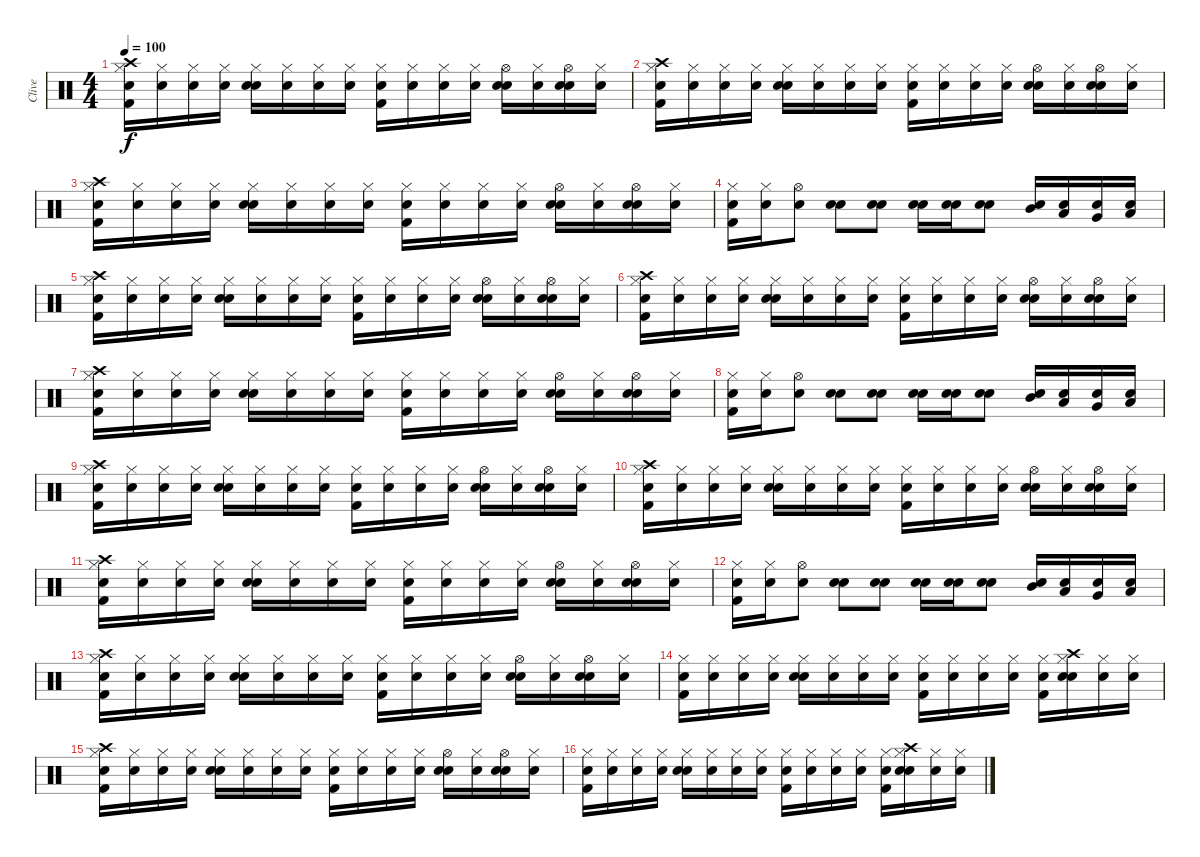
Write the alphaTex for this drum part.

\track ("Clive" "Clive") {instrument percussion}
\staff {score}
\articulation defaults
\ts (4 4)
\tempo 100
\clef neutral
\ks c
("Snare (hit)" "Kick (hit) 2" "Hi-Hat (closed)" "Crash high (hit)").16{dy f} ("Snare (hit)" "Hi-Hat (closed)").16 ("Snare (hit)" "Hi-Hat (closed)").16 ("Snare (hit)" "Hi-Hat (closed)").16 ("Snare (hit)" "Snare (hit) 2" "Hi-Hat (closed)").16 ("Snare (hit)" "Hi-Hat (closed)").16 ("Snare (hit)" "Hi-Hat (closed)").16 ("Snare (hit)" "Hi-Hat (closed)").16 ("Snare (hit)" "Kick (hit) 2" "Hi-Hat (closed)").16 ("Snare (hit)" "Hi-Hat (closed)").16 ("Snare (hit)" "Hi-Hat (closed)").16 ("Snare (hit)" "Hi-Hat (closed)").16 ("Snare (hit)" "Snare (hit) 2" "Hi-Hat (open)").16 ("Snare (hit)" "Hi-Hat (closed)").16 ("Snare (hit)" "Snare (hit) 2" "Hi-Hat (open)").16 ("Snare (hit)" "Hi-Hat (closed)").16 |
("Snare (hit)" "Kick (hit) 2" "Hi-Hat (closed)" "Crash high (hit)").16 ("Snare (hit)" "Hi-Hat (closed)").16 ("Snare (hit)" "Hi-Hat (closed)").16 ("Snare (hit)" "Hi-Hat (closed)").16 ("Snare (hit)" "Snare (hit) 2" "Hi-Hat (closed)").16 ("Snare (hit)" "Hi-Hat (closed)").16 ("Snare (hit)" "Hi-Hat (closed)").16 ("Snare (hit)" "Hi-Hat (closed)").16 ("Snare (hit)" "Kick (hit) 2" "Hi-Hat (closed)").16 ("Snare (hit)" "Hi-Hat (closed)").16 ("Snare (hit)" "Hi-Hat (closed)").16 ("Snare (hit)" "Hi-Hat (closed)").16 ("Snare (hit)" "Snare (hit) 2" "Hi-Hat (open)").16 ("Snare (hit)" "Hi-Hat (closed)").16 ("Snare (hit)" "Snare (hit) 2" "Hi-Hat (open)").16 ("Snare (hit)" "Hi-Hat (closed)").16 |
("Snare (hit)" "Kick (hit) 2" "Hi-Hat (closed)" "Crash high (hit)").16 ("Snare (hit)" "Hi-Hat (closed)").16 ("Snare (hit)" "Hi-Hat (closed)").16 ("Snare (hit)" "Hi-Hat (closed)").16 ("Snare (hit)" "Snare (hit) 2" "Hi-Hat (closed)").16 ("Snare (hit)" "Hi-Hat (closed)").16 ("Snare (hit)" "Hi-Hat (closed)").16 ("Snare (hit)" "Hi-Hat (closed)").16 ("Snare (hit)" "Kick (hit) 2" "Hi-Hat (closed)").16 ("Snare (hit)" "Hi-Hat (closed)").16 ("Snare (hit)" "Hi-Hat (closed)").16 ("Snare (hit)" "Hi-Hat (closed)").16 ("Snare (hit)" "Snare (hit) 2" "Hi-Hat (open)").16 ("Snare (hit)" "Hi-Hat (closed)").16 ("Snare (hit)" "Snare (hit) 2" "Hi-Hat (open)").16 ("Snare (hit)" "Hi-Hat (closed)").16 |
("Snare (hit)" "Kick (hit) 2" "Hi-Hat (closed)").16 ("Snare (hit)" "Hi-Hat (closed)").16 ("Snare (hit)" "Hi-Hat (open)").8 ("Snare (hit)" "Snare (hit) 2").8 ("Snare (hit)" "Snare (hit) 2").8 ("Snare (hit)" "Snare (hit) 2").16 ("Snare (hit)" "Snare (hit) 2").16 ("Snare (hit)" "Snare (hit) 2").8 ("Snare (hit)" "Mid Tom (hit)").16 ("Snare (hit)" "Low Tom (hit)").16 ("Snare (hit)" "Very Low Tom (hit)").16 ("Snare (hit)" "Low Floor Tom (hit)").16 |
("Snare (hit)" "Kick (hit) 2" "Hi-Hat (closed)" "Crash high (hit)").16 ("Snare (hit)" "Hi-Hat (closed)").16 ("Snare (hit)" "Hi-Hat (closed)").16 ("Snare (hit)" "Hi-Hat (closed)").16 ("Snare (hit)" "Snare (hit) 2" "Hi-Hat (closed)").16 ("Snare (hit)" "Hi-Hat (closed)").16 ("Snare (hit)" "Hi-Hat (closed)").16 ("Snare (hit)" "Hi-Hat (closed)").16 ("Snare (hit)" "Kick (hit) 2" "Hi-Hat (closed)").16 ("Snare (hit)" "Hi-Hat (closed)").16 ("Snare (hit)" "Hi-Hat (closed)").16 ("Snare (hit)" "Hi-Hat (closed)").16 ("Snare (hit)" "Snare (hit) 2" "Hi-Hat (open)").16 ("Snare (hit)" "Hi-Hat (closed)").16 ("Snare (hit)" "Snare (hit) 2" "Hi-Hat (open)").16 ("Snare (hit)" "Hi-Hat (closed)").16 |
("Snare (hit)" "Kick (hit) 2" "Hi-Hat (closed)" "Crash high (hit)").16 ("Snare (hit)" "Hi-Hat (closed)").16 ("Snare (hit)" "Hi-Hat (closed)").16 ("Snare (hit)" "Hi-Hat (closed)").16 ("Snare (hit)" "Snare (hit) 2" "Hi-Hat (closed)").16 ("Snare (hit)" "Hi-Hat (closed)").16 ("Snare (hit)" "Hi-Hat (closed)").16 ("Snare (hit)" "Hi-Hat (closed)").16 ("Snare (hit)" "Kick (hit) 2" "Hi-Hat (closed)").16 ("Snare (hit)" "Hi-Hat (closed)").16 ("Snare (hit)" "Hi-Hat (closed)").16 ("Snare (hit)" "Hi-Hat (closed)").16 ("Snare (hit)" "Snare (hit) 2" "Hi-Hat (open)").16 ("Snare (hit)" "Hi-Hat (closed)").16 ("Snare (hit)" "Snare (hit) 2" "Hi-Hat (open)").16 ("Snare (hit)" "Hi-Hat (closed)").16 |
("Snare (hit)" "Kick (hit) 2" "Hi-Hat (closed)" "Crash high (hit)").16 ("Snare (hit)" "Hi-Hat (closed)").16 ("Snare (hit)" "Hi-Hat (closed)").16 ("Snare (hit)" "Hi-Hat (closed)").16 ("Snare (hit)" "Snare (hit) 2" "Hi-Hat (closed)").16 ("Snare (hit)" "Hi-Hat (closed)").16 ("Snare (hit)" "Hi-Hat (closed)").16 ("Snare (hit)" "Hi-Hat (closed)").16 ("Snare (hit)" "Kick (hit) 2" "Hi-Hat (closed)").16 ("Snare (hit)" "Hi-Hat (closed)").16 ("Snare (hit)" "Hi-Hat (closed)").16 ("Snare (hit)" "Hi-Hat (closed)").16 ("Snare (hit)" "Snare (hit) 2" "Hi-Hat (open)").16 ("Snare (hit)" "Hi-Hat (closed)").16 ("Snare (hit)" "Snare (hit) 2" "Hi-Hat (open)").16 ("Snare (hit)" "Hi-Hat (closed)").16 |
("Snare (hit)" "Kick (hit) 2" "Hi-Hat (closed)").16 ("Snare (hit)" "Hi-Hat (closed)").16 ("Snare (hit)" "Hi-Hat (open)").8 ("Snare (hit)" "Snare (hit) 2").8 ("Snare (hit)" "Snare (hit) 2").8 ("Snare (hit)" "Snare (hit) 2").16 ("Snare (hit)" "Snare (hit) 2").16 ("Snare (hit)" "Snare (hit) 2").8 ("Snare (hit)" "Mid Tom (hit)").16 ("Snare (hit)" "Low Tom (hit)").16 ("Snare (hit)" "Very Low Tom (hit)").16 ("Snare (hit)" "Low Floor Tom (hit)").16 |
("Snare (hit)" "Kick (hit) 2" "Hi-Hat (closed)" "Crash high (hit)").16 ("Snare (hit)" "Hi-Hat (closed)").16 ("Snare (hit)" "Hi-Hat (closed)").16 ("Snare (hit)" "Hi-Hat (closed)").16 ("Snare (hit)" "Snare (hit) 2" "Hi-Hat (closed)").16 ("Snare (hit)" "Hi-Hat (closed)").16 ("Snare (hit)" "Hi-Hat (closed)").16 ("Snare (hit)" "Hi-Hat (closed)").16 ("Snare (hit)" "Kick (hit) 2" "Hi-Hat (closed)").16 ("Snare (hit)" "Hi-Hat (closed)").16 ("Snare (hit)" "Hi-Hat (closed)").16 ("Snare (hit)" "Hi-Hat (closed)").16 ("Snare (hit)" "Snare (hit) 2" "Hi-Hat (open)").16 ("Snare (hit)" "Hi-Hat (closed)").16 ("Snare (hit)" "Snare (hit) 2" "Hi-Hat (open)").16 ("Snare (hit)" "Hi-Hat (closed)").16 |
("Snare (hit)" "Kick (hit) 2" "Hi-Hat (closed)" "Crash high (hit)").16 ("Snare (hit)" "Hi-Hat (closed)").16 ("Snare (hit)" "Hi-Hat (closed)").16 ("Snare (hit)" "Hi-Hat (closed)").16 ("Snare (hit)" "Snare (hit) 2" "Hi-Hat (closed)").16 ("Snare (hit)" "Hi-Hat (closed)").16 ("Snare (hit)" "Hi-Hat (closed)").16 ("Snare (hit)" "Hi-Hat (closed)").16 ("Snare (hit)" "Kick (hit) 2" "Hi-Hat (closed)").16 ("Snare (hit)" "Hi-Hat (closed)").16 ("Snare (hit)" "Hi-Hat (closed)").16 ("Snare (hit)" "Hi-Hat (closed)").16 ("Snare (hit)" "Snare (hit) 2" "Hi-Hat (open)").16 ("Snare (hit)" "Hi-Hat (closed)").16 ("Snare (hit)" "Snare (hit) 2" "Hi-Hat (open)").16 ("Snare (hit)" "Hi-Hat (closed)").16 |
("Snare (hit)" "Kick (hit) 2" "Hi-Hat (closed)" "Crash high (hit)").16 ("Snare (hit)" "Hi-Hat (closed)").16 ("Snare (hit)" "Hi-Hat (closed)").16 ("Snare (hit)" "Hi-Hat (closed)").16 ("Snare (hit)" "Snare (hit) 2" "Hi-Hat (closed)").16 ("Snare (hit)" "Hi-Hat (closed)").16 ("Snare (hit)" "Hi-Hat (closed)").16 ("Snare (hit)" "Hi-Hat (closed)").16 ("Snare (hit)" "Kick (hit) 2" "Hi-Hat (closed)").16 ("Snare (hit)" "Hi-Hat (closed)").16 ("Snare (hit)" "Hi-Hat (closed)").16 ("Snare (hit)" "Hi-Hat (closed)").16 ("Snare (hit)" "Snare (hit) 2" "Hi-Hat (open)").16 ("Snare (hit)" "Hi-Hat (closed)").16 ("Snare (hit)" "Snare (hit) 2" "Hi-Hat (open)").16 ("Snare (hit)" "Hi-Hat (closed)").16 |
("Snare (hit)" "Kick (hit) 2" "Hi-Hat (closed)").16 ("Snare (hit)" "Hi-Hat (closed)").16 ("Snare (hit)" "Hi-Hat (open)").8 ("Snare (hit)" "Snare (hit) 2").8 ("Snare (hit)" "Snare (hit) 2").8 ("Snare (hit)" "Snare (hit) 2").16 ("Snare (hit)" "Snare (hit) 2").16 ("Snare (hit)" "Snare (hit) 2").8 ("Snare (hit)" "Mid Tom (hit)").16 ("Snare (hit)" "Low Tom (hit)").16 ("Snare (hit)" "Very Low Tom (hit)").16 ("Snare (hit)" "Low Floor Tom (hit)").16 |
("Snare (hit)" "Kick (hit) 2" "Hi-Hat (closed)" "Crash high (hit)").16 ("Snare (hit)" "Hi-Hat (closed)").16 ("Snare (hit)" "Hi-Hat (closed)").16 ("Snare (hit)" "Hi-Hat (closed)").16 ("Snare (hit)" "Snare (hit) 2" "Hi-Hat (closed)").16 ("Snare (hit)" "Hi-Hat (closed)").16 ("Snare (hit)" "Hi-Hat (closed)").16 ("Snare (hit)" "Hi-Hat (closed)").16 ("Snare (hit)" "Kick (hit) 2" "Hi-Hat (closed)").16 ("Snare (hit)" "Hi-Hat (closed)").16 ("Snare (hit)" "Hi-Hat (closed)").16 ("Snare (hit)" "Hi-Hat (closed)").16 ("Snare (hit)" "Snare (hit) 2" "Hi-Hat (open)").16 ("Snare (hit)" "Hi-Hat (closed)").16 ("Snare (hit)" "Snare (hit) 2" "Hi-Hat (open)").16 ("Snare (hit)" "Hi-Hat (closed)").16 |
("Snare (hit)" "Kick (hit) 2" "Hi-Hat (closed)").16 ("Snare (hit)" "Hi-Hat (closed)").16 ("Snare (hit)" "Hi-Hat (closed)").16 ("Snare (hit)" "Hi-Hat (closed)").16 ("Snare (hit)" "Snare (hit) 2" "Hi-Hat (closed)").16 ("Snare (hit)" "Hi-Hat (closed)").16 ("Snare (hit)" "Hi-Hat (closed)").16 ("Snare (hit)" "Hi-Hat (closed)").16 ("Snare (hit)" "Kick (hit) 2" "Hi-Hat (closed)").16 ("Snare (hit)" "Hi-Hat (closed)").16 ("Snare (hit)" "Hi-Hat (closed)").16 ("Snare (hit)" "Hi-Hat (closed)").16 ("Snare (hit)" "Kick (hit) 2" "Hi-Hat (closed)").16 ("Snare (hit)" "Snare (hit) 2" "Hi-Hat (closed)" "Crash high (hit)").16 ("Snare (hit)" "Hi-Hat (closed)").16 ("Snare (hit)" "Hi-Hat (closed)").16 |
("Snare (hit)" "Kick (hit) 2" "Hi-Hat (closed)" "Crash high (hit)").16 ("Snare (hit)" "Hi-Hat (closed)").16 ("Snare (hit)" "Hi-Hat (closed)").16 ("Snare (hit)" "Hi-Hat (closed)").16 ("Snare (hit)" "Snare (hit) 2" "Hi-Hat (closed)").16 ("Snare (hit)" "Hi-Hat (closed)").16 ("Snare (hit)" "Hi-Hat (closed)").16 ("Snare (hit)" "Hi-Hat (closed)").16 ("Snare (hit)" "Kick (hit) 2" "Hi-Hat (closed)").16 ("Snare (hit)" "Hi-Hat (closed)").16 ("Snare (hit)" "Hi-Hat (closed)").16 ("Snare (hit)" "Hi-Hat (closed)").16 ("Snare (hit)" "Snare (hit) 2" "Hi-Hat (open)").16 ("Snare (hit)" "Hi-Hat (closed)").16 ("Snare (hit)" "Snare (hit) 2" "Hi-Hat (open)").16 ("Snare (hit)" "Hi-Hat (closed)").16 |
("Snare (hit)" "Kick (hit) 2" "Hi-Hat (closed)").16 ("Snare (hit)" "Hi-Hat (closed)").16 ("Snare (hit)" "Hi-Hat (closed)").16 ("Snare (hit)" "Hi-Hat (closed)").16 ("Snare (hit)" "Snare (hit) 2" "Hi-Hat (closed)").16 ("Snare (hit)" "Hi-Hat (closed)").16 ("Snare (hit)" "Hi-Hat (closed)").16 ("Snare (hit)" "Hi-Hat (closed)").16 ("Snare (hit)" "Kick (hit) 2" "Hi-Hat (closed)").16 ("Snare (hit)" "Hi-Hat (closed)").16 ("Snare (hit)" "Hi-Hat (closed)").16 ("Snare (hit)" "Hi-Hat (closed)").16 ("Snare (hit)" "Kick (hit) 2" "Hi-Hat (closed)").16 ("Snare (hit)" "Snare (hit) 2" "Hi-Hat (closed)" "Crash high (hit)").16 ("Snare (hit)" "Hi-Hat (closed)").16 ("Snare (hit)" "Hi-Hat (closed)").16
